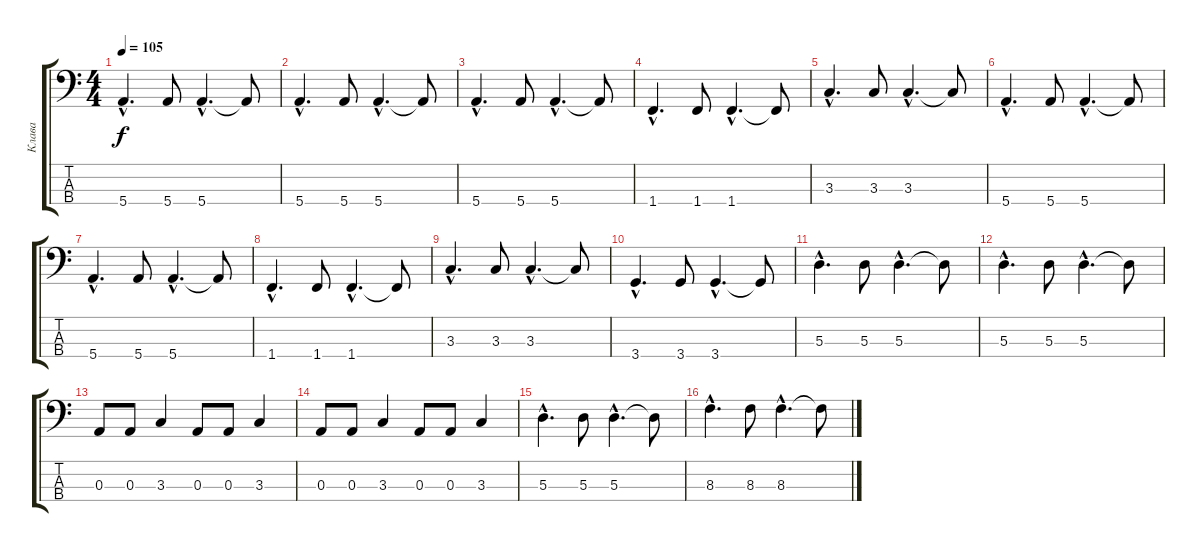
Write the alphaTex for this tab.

\track ("Клава" "Клава") {instrument electricbasspick}
\staff {score tabs}
\tuning (G2 D2 A1 E1) {hide}
\ts (4 4)
\tempo 105
\clef f4
\ks c
5.4{hac}.4{d dy f} 5.4.8 5.4{hac}.4{d} 5.4{t}.8 |
5.4{hac}.4{d} 5.4.8 5.4{hac}.4{d} 5.4{t}.8 |
5.4{hac}.4{d} 5.4.8 5.4{hac}.4{d} 5.4{t}.8 |
1.4{hac}.4{d} 1.4.8 1.4{hac}.4{d} 1.4{t}.8 |
3.3{hac}.4{d} 3.3.8 3.3{hac}.4{d} 3.3{t}.8 |
5.4{hac}.4{d} 5.4.8 5.4{hac}.4{d} 5.4{t}.8 |
5.4{hac}.4{d} 5.4.8 5.4{hac}.4{d} 5.4{t}.8 |
1.4{hac}.4{d} 1.4.8 1.4{hac}.4{d} 1.4{t}.8 |
3.3{hac}.4{d} 3.3.8 3.3{hac}.4{d} 3.3{t}.8 |
3.4{hac}.4{d} 3.4.8 3.4{hac}.4{d} 3.4{t}.8 |
5.3{hac}.4{d} 5.3.8 5.3{hac}.4{d} 5.3{t}.8 |
5.3{hac}.4{d} 5.3.8 5.3{hac}.4{d} 5.3{t}.8 |
0.3.8 0.3.8 3.3.4 0.3.8 0.3.8 3.3.4 |
0.3.8 0.3.8 3.3.4 0.3.8 0.3.8 3.3.4 |
5.3{hac}.4{d} 5.3.8 5.3{hac}.4{d} 5.3{t}.8 |
8.3{hac}.4{d} 8.3.8 8.3{hac}.4{d} 8.3{t}.8
